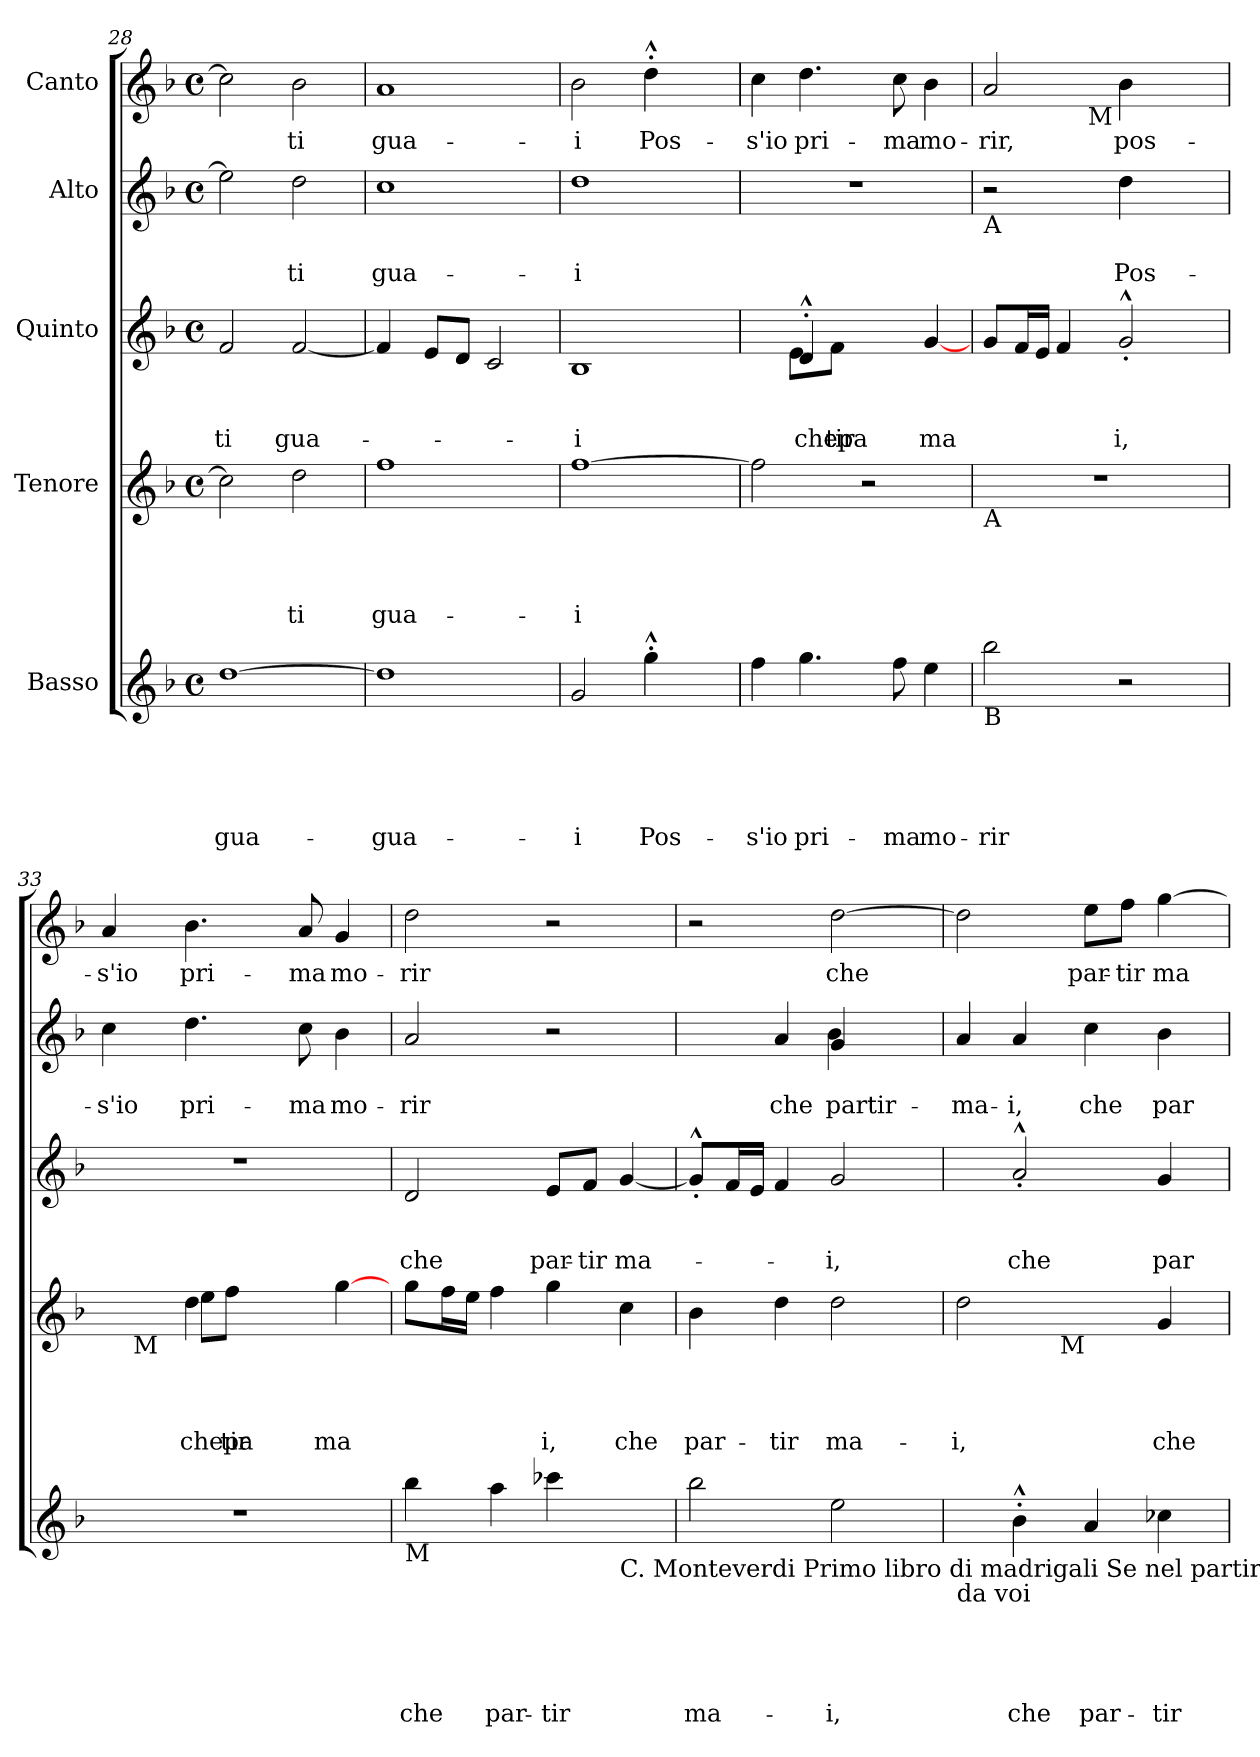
**kern	**text	**text	**text	**text	**text	**kern	**text	**text	**text	**text	**kern	**text	**text	**text	**kern	**text	**text	**kern	**text
*part5	*part5	*part5	*part5	*part5	*part5	*part4	*part4	*part4	*part4	*part4	*part3	*part3	*part3	*part3	*part2	*part2	*part2	*part1	*part1
*staff5	*staff5	*staff5	*staff5	*staff5	*staff5	*staff4	*staff4	*staff4	*staff4	*staff4	*staff3	*staff3	*staff3	*staff3	*staff2	*staff2	*staff2	*staff1	*staff1
*I"Basso	*	*	*	*	*	*I"Tenore	*	*	*	*	*I"Quinto	*	*	*	*I"Alto	*	*	*I"Canto	*
*clefG2	*	*	*	*	*	*clefG2	*	*	*	*	*clefG2	*	*	*	*clefG2	*	*	*clefG2	*
*k[b-]	*	*	*	*	*	*k[b-]	*	*	*	*	*k[b-]	*	*	*	*k[b-]	*	*	*k[b-]	*
*F:	*	*	*	*	*	*F:	*	*	*	*	*F:	*	*	*	*F:	*	*	*F:	*
*M4/4	*	*	*	*	*	*M4/4	*	*	*	*	*M4/4	*	*	*	*M4/4	*	*	*M4/4	*
*met(c)	*	*	*	*	*	*met(c)	*	*	*	*	*met(c)	*	*	*	*met(c)	*	*	*met(c)	*
=28	=28	=28	=28	=28	=28	=28	=28	=28	=28	=28	=28	=28	=28	=28	=28	=28	=28	=28	=28
!	!	!	!	!	!LO:LY:b	!	!	!	!	!	!	!	!	!LO:LY:b	!	!	!	!	!
[>1dd	.	.	.	.	gua-	2cc\]	.	.	.	.	2f/	.	.	-ti	2ee-\]	.	.	2cc\]	.
!	!	!	!	!	!	!	!	!	!	!LO:LY:b	!	!	!	!LO:LY:b	!	!	!LO:LY:b	!	!LO:LY:b
.	.	.	.	.	.	2dd\	.	.	.	-ti	[<2f/	.	.	gua-	2dd\	.	-ti	2b-\	-ti
=29	=29	=29	=29	=29	=29	=29	=29	=29	=29	=29	=29	=29	=29	=29	=29	=29	=29	=29	=29
!	!	!	!	!	!LO:LY:b	!	!	!	!	!LO:LY:b	!	!	!	!	!	!	!LO:LY:b	!	!LO:LY:b
1dd]	.	.	.	.	-gua-	1ff	.	.	.	gua-	4f/]	.	.	.	1cc	.	gua-	1a	gua-
.	.	.	.	.	.	.	.	.	.	.	8e/L	.	.	.	.	.	.	.	.
.	.	.	.	.	.	.	.	.	.	.	8d/J	.	.	.	.	.	.	.	.
.	.	.	.	.	.	.	.	.	.	.	2c/	.	.	.	.	.	.	.	.
=30	=30	=30	=30	=30	=30	=30	=30	=30	=30	=30	=30	=30	=30	=30	=30	=30	=30	=30	=30
!	!	!	!	!	!LO:LY:b	!	!	!	!	!LO:LY:b	!	!	!	!LO:LY:b	!	!	!LO:LY:b	!	!LO:LY:b
2g/	.	.	.	.	-i	[>1ff	.	.	.	-i	1B-	.	.	-i	1dd	.	-i	2b-\	-i
!	!	!	!	!	!LO:LY:b	!	!	!	!	!	!	!	!	!	!	!	!	!	!LO:LY:b
4gg^^>'>\	.	.	.	.	Pos-	.	.	.	.	.	.	.	.	.	.	.	.	4dd^^>'>\	Pos-
4ryy	.	.	.	.	.	.	.	.	.	.	.	.	.	.	.	.	.	4ryy	.
=31	=31	=31	=31	=31	=31	=31	=31	=31	=31	=31	=31	=31	=31	=31	=31	=31	=31	=31	=31
!	!	!	!	!	!LO:LY:b	!	!	!	!	!	!	!	!	!	!	!	!	!	!LO:LY:b
*	*	*	*	*	*	*	*	*	*	*	*^	*	*	*	*	*	*	*	*
4ff\	.	.	.	.	-s'io	2ff\]	.	.	.	.	4ryy	4ryy	.	.	.	1r	.	.	4cc\	-s'io
!	!	!	!	!	!LO:LY:b	!	!	!	!	!	!	!	!	!	!LO:LY:b	!	!	!	!	!LO:LY:b
4.gg\	.	.	.	.	pri-	.	.	.	.	.	4d^^>'>/	8e\L	.	.	chepa	.	.	.	4.dd\	pri-
!	!	!	!	!	!	!	!	!	!	!	!	!	!	!	!LO:LY:b	!	!	!	!	!
.	.	.	.	.	.	.	.	.	.	.	.	8f\J	.	.	tir	.	.	.	.	.
.	.	.	.	.	.	2r	.	.	.	.	2ryy	4ryy	.	.	.	.	.	.	.	.
!	!	!	!	!	!LO:LY:b	!	!	!	!	!	!	!	!	!	!	!	!	!	!	!LO:LY:b
8ff\	.	.	.	.	-ma	.	.	.	.	.	.	.	.	.	.	.	.	.	8cc\	-ma
!	!	!	!	!	!LO:LY:b	!	!	!	!	!	!	!	!	!	!LO:LY:b	!	!	!	!	!LO:LY:b
4ee\	.	.	.	.	mo-	.	.	.	.	.	.	[<4g/	.	.	ma-	.	.	.	4b-\	mo-
!!LO:PB:g=z
=32	=32	=32	=32	=32	=32	=32	=32	=32	=32	=32	=32	=32	=32	=32	=32	=32	=32	=32	=32	=32
!	!	!	!	!	!	!	!	!	!	!	!	!	!	!	!	!	!	!	!LO:TX:b:t=A	!
!	!	!	!	!	!	!	!	!	!	!	!	!	!	!	!	!LO:TX:b:t=A	!	!	!	!
!	!	!	!	!	!	!	!	!	!	!	!LO:TX:b:t=A	!	!	!	!	!	!	!	!	!
!	!	!	!	!	!	!LO:TX:b:t=A	!	!	!	!	!	!	!	!	!	!	!	!	!	!
!LO:TX:b:t=B	!	!	!	!	!	!	!	!	!	!	!	!	!	!	!	!	!	!	!	!
!	!	!	!	!	!LO:LY:b	!	!	!	!	!	!	!	!	!	!	!	!	!	!	!LO:LY:b
*	*	*	*	*	*	*	*	*	*	*	*v	*v	*	*	*	*	*	*	*^	*
2bb-\	.	.	.	.	-rir	1r	.	.	.	.	8g/L	.	.	.	2r	.	.	2a/	4.ryy	-rir,
.	.	.	.	.	.	.	.	.	.	.	16f/L	.	.	.	.	.	.	.	.	.
.	.	.	.	.	.	.	.	.	.	.	16e/JJ	.	.	.	.	.	.	.	.	.
.	.	.	.	.	.	.	.	.	.	.	4f/	.	.	.	.	.	.	.	.	.
!	!	!	!	!	!	!	!	!	!	!	!	!	!	!	!	!	!	!	!LO:TX:b:t=M	!
.	.	.	.	.	.	.	.	.	.	.	.	.	.	.	.	.	.	.	2ryy	.
!	!	!	!	!	!	!	!	!	!	!	!	!	!	!LO:LY:b	!	!	!LO:LY:b	!	!	!LO:LY:b
2r	.	.	.	.	.	.	.	.	.	.	2g^^<'</	.	.	-i,	4dd\	.	Pos-	4b-\	.	pos-
.	.	.	.	.	.	.	.	.	.	.	.	.	.	.	4ryy	.	.	4ryy	.	.
.	.	.	.	.	.	.	.	.	.	.	.	.	.	.	.	.	.	.	8ryy	.
=33	=33	=33	=33	=33	=33	=33	=33	=33	=33	=33	=33	=33	=33	=33	=33	=33	=33	=33	=33	=33
*	*	*	*	*	*	*^	*	*	*	*	*	*	*	*	*	*	*	*	*	*
!	!	!	!	!	!	!	!	!	!	!	!	!	!	!	!	!	!	!LO:LY:b	!	!	!LO:LY:b
*	*	*	*	*	*	*	*	*	*	*	*	*	*	*	*	*	*	*	*v	*v	*
1r	.	.	.	.	.	16.ryy	4ryy	.	.	.	.	1r	.	.	.	4cc\	.	-s'io	4a/	-s'io
!	!	!	!	!	!	!LO:TX:b:t=M	!	!	!	!	!	!	!	!	!	!	!	!	!	!
.	.	.	.	.	.	8ryy	.	.	.	.	.	.	.	.	.	.	.	.	.	.
.	.	.	.	.	.	32ryy	.	.	.	.	.	.	.	.	.	.	.	.	.	.
!	!	!	!	!	!	!	!	!	!	!	!LO:LY:b	!	!	!	!	!	!	!LO:LY:b	!	!LO:LY:b
.	.	.	.	.	.	4dd\	8ee\L	.	.	.	chepa	.	.	.	.	4.dd\	.	pri-	4.b-\	pri-
!	!	!	!	!	!	!	!	!	!	!	!LO:LY:b	!	!	!	!	!	!	!	!	!
.	.	.	.	.	.	.	8ff\J	.	.	.	tir	.	.	.	.	.	.	.	.	.
.	.	.	.	.	.	2ryy	4ryy	.	.	.	.	.	.	.	.	.	.	.	.	.
!	!	!	!	!	!	!	!	!	!	!	!	!	!	!	!	!	!	!LO:LY:b	!	!LO:LY:b
.	.	.	.	.	.	.	.	.	.	.	.	.	.	.	.	8cc\	.	-ma	8a/	-ma
!	!	!	!	!	!	!	!	!	!	!	!LO:LY:b	!	!	!	!	!	!	!LO:LY:b	!	!LO:LY:b
.	.	.	.	.	.	.	[>4gg\	.	.	.	ma-	.	.	.	.	4b-\	.	mo-	4g/	mo-
=34	=34	=34	=34	=34	=34	=34	=34	=34	=34	=34	=34	=34	=34	=34	=34	=34	=34	=34	=34	=34
!LO:TX:b:t=M	!	!	!	!	!	!	!	!	!	!	!	!	!	!	!	!	!	!	!	!
!	!	!	!	!	!LO:LY:b	!	!	!	!	!	!	!	!	!	!LO:LY:b	!	!	!LO:LY:b	!	!LO:LY:b
*	*	*	*	*	*	*v	*v	*	*	*	*	*	*	*	*	*	*	*	*	*
4bb-\	.	.	.	.	che	8gg\L	.	.	.	.	2d/	.	.	che	2a/	.	-rir	2dd\	-rir
.	.	.	.	.	.	16ff\L	.	.	.	.	.	.	.	.	.	.	.	.	.
.	.	.	.	.	.	16ee\JJ	.	.	.	.	.	.	.	.	.	.	.	.	.
!	!	!	!	!	!LO:LY:b	!	!	!	!	!	!	!	!	!	!	!	!	!	!
4aa\	.	.	.	.	par-	4ff\	.	.	.	.	.	.	.	.	.	.	.	.	.
!	!	!	!	!	!LO:LY:b	!	!	!	!	!LO:LY:b	!	!	!	!LO:LY:b	!	!	!	!	!
4ccc-X\	.	.	.	.	-tir	4gg\	.	.	.	-i,	8e/L	.	.	par-	2r	.	.	2r	.
!	!	!	!	!	!	!	!	!	!	!	!	!	!	!LO:LY:b	!	!	!	!	!
.	.	.	.	.	.	.	.	.	.	.	8f/J	.	.	-tir	.	.	.	.	.
!LO:TX:b:t=C. Monteverdi Primo libro di madrigali Se nel partir	!	!	!	!	!	!	!	!	!	!	!	!	!	!	!	!	!	!	!
!	!	!	!	!	!	!	!	!	!	!LO:LY:b	!	!	!	!LO:LY:b	!	!	!	!	!
4ryy	.	.	.	.	.	4cc\	.	.	.	che	[<4g/	.	.	ma-	.	.	.	.	.
=35	=35	=35	=35	=35	=35	=35	=35	=35	=35	=35	=35	=35	=35	=35	=35	=35	=35	=35	=35
!	!	!	!	!	!LO:LY:b	!	!	!	!	!LO:LY:b	!	!	!	!	!	!	!	!	!
*	*	*	*	*	*	*	*	*	*	*	*	*	*	*	*^	*	*	*	*
2bb-\	.	.	.	.	ma-	4b-\	.	.	.	par-	8g^^<'</L]	.	.	.	4ryy	2ryy	.	.	2r	.
.	.	.	.	.	.	.	.	.	.	.	16f/L	.	.	.	.	.	.	.	.	.
.	.	.	.	.	.	.	.	.	.	.	16e/JJ	.	.	.	.	.	.	.	.	.
!	!	!	!	!	!	!	!	!	!	!LO:LY:b	!	!	!	!	!	!	!	!LO:LY:b	!	!
.	.	.	.	.	.	4dd\	.	.	.	-tir	4f/	.	.	.	4a/	.	.	che	.	.
!	!	!	!	!	!LO:LY:b	!	!	!	!	!LO:LY:b	!	!	!	!LO:LY:b	!	!	!	!LO:LY:b	!	!LO:LY:b
2ee\	.	.	.	.	-i,	2dd\	.	.	.	ma-	2g/	.	.	-i,	4g/	4b-\	.	partir-	[>2dd\	che
.	.	.	.	.	.	.	.	.	.	.	.	.	.	.	4ryy	4ryy	.	.	.	.
=36	=36	=36	=36	=36	=36	=36	=36	=36	=36	=36	=36	=36	=36	=36	=36	=36	=36	=36	=36	=36
!LO:TX:b:t=da voi	!	!	!	!	!	!	!	!	!	!	!	!	!	!	!	!	!	!	!	!
!	!	!	!	!	!	!	!	!	!	!LO:LY:b	!	!	!	!	!	!	!	!LO:LY:b	!	!
*	*	*	*	*	*	*^	*	*	*	*	*	*	*	*	*v	*v	*	*	*	*
4ryy	.	.	.	.	.	2dd\	4..ryy	.	.	.	-i,	4ryy	.	.	.	4a/	.	-ma-	2dd\]	.
!	!	!	!	!	!LO:LY:b	!	!	!	!	!	!	!	!	!	!LO:LY:b	!	!	!LO:LY:b	!	!
4b-^^>'>\	.	.	.	.	che	.	.	.	.	.	.	2a^^<'</	.	.	che	4a/	.	-i,	.	.
!	!	!	!	!	!	!	!LO:TX:b:t=M	!	!	!	!	!	!	!	!	!	!	!	!	!
.	.	.	.	.	.	.	2ryy	.	.	.	.	.	.	.	.	.	.	.	.	.
!	!	!	!	!	!LO:LY:b	!	!	!	!	!	!	!	!	!	!	!	!	!LO:LY:b	!	!LO:LY:b
4a/	.	.	.	.	par-	4ryy	.	.	.	.	.	.	.	.	.	4cc\	.	che	8ee\L	par-
!	!	!	!	!	!	!	!	!	!	!	!	!	!	!	!	!	!	!	!	!LO:LY:b
.	.	.	.	.	.	.	.	.	.	.	.	.	.	.	.	.	.	.	8ff\J	-tir
!	!	!	!	!	!LO:LY:b	!	!	!	!	!	!LO:LY:b	!	!	!	!LO:LY:b	!	!	!LO:LY:b	!	!LO:LY:b
4cc-X\	.	.	.	.	-tir	4g/	.	.	.	.	che	4g/	.	.	par-	4b-\	.	par-	[>4gg\	ma-
.	.	.	.	.	.	.	16ryy	.	.	.	.	.	.	.	.	.	.	.	.	.
*	*	*	*	*	*	*v	*v	*	*	*	*	*	*	*	*	*	*	*	*	*
=	=	=	=	=	=	=	=	=	=	=	=	=	=	=	=	=	=	=	=
*-	*-	*-	*-	*-	*-	*-	*-	*-	*-	*-	*-	*-	*-	*-	*-	*-	*-	*-	*-
